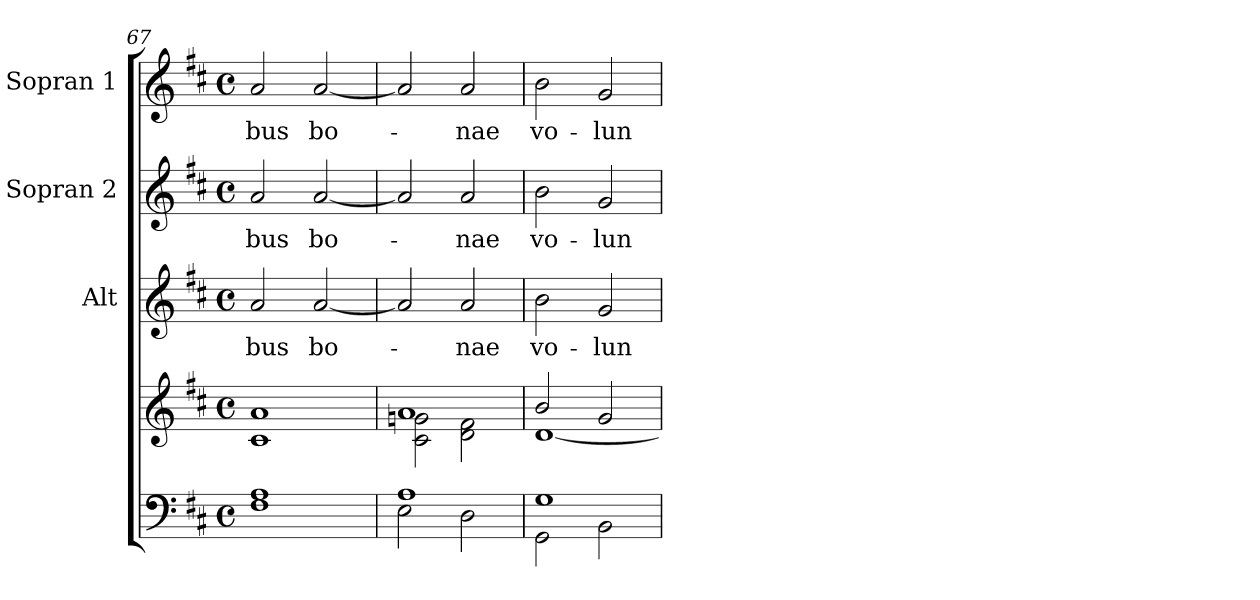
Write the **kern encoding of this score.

**kern	**kern	**kern	**text	**kern	**text	**kern	**text
*part4	*part4	*part3	*part3	*part2	*part2	*part1	*part1
*staff5	*staff4	*staff3	*staff3	*staff2	*staff2	*staff1	*staff1
*	*	*I"Alt	*	*I"Sopran 2	*	*I"Sopran 1	*
*	*	*I'A.	*	*I'S. 2	*	*I'S. 1	*
*clefF4	*clefG2	*clefG2	*	*clefG2	*	*clefG2	*
*k[f#c#]	*k[f#c#]	*k[f#c#]	*	*k[f#c#]	*	*k[f#c#]	*
*D:	*D:	*D:	*	*D:	*	*D:	*
*M4/4	*M4/4	*M4/4	*	*M4/4	*	*M4/4	*
*met(c)	*met(c)	*met(c)	*	*met(c)	*	*met(c)	*
=67	=67	=67	=67	=67	=67	=67	=67
*^	*^	*	*	*	*	*	*
!	!	!	!	!	!LO:LY:b	!	!LO:LY:b	!	!LO:LY:b
1A	1F#	1a	1c#	2a/	-bus	2a/	-bus	2a/	-bus
!	!	!	!	!	!LO:LY:b	!	!LO:LY:b	!	!LO:LY:b
.	.	.	.	[2a/	bo-	[2a/	bo-	[2a/	bo-
=68	=68	=68	=68	=68	=68	=68	=68	=68	=68
1A	2E\	1a	2c#\ 2gn\	2a/]	.	2a/]	.	2a/]	.
!	!	!	!	!	!LO:LY:b	!	!LO:LY:b	!	!LO:LY:b
.	2D\	.	2d\ 2f#\	2a/	-nae	2a/	-nae	2a/	-nae
=69	=69	=69	=69	=69	=69	=69	=69	=69	=69
!	!	!	!	!	!LO:LY:b	!	!LO:LY:b	!	!LO:LY:b
1G	2GG\	2b/	[<1d	2b\	vo-	2b\	vo-	2b\	vo-
!	!	!	!	!	!LO:LY:b	!	!LO:LY:b	!	!LO:LY:b
.	2BB\	2g/	.	2g/	-lun-	2g/	-lun-	2g/	-lun-
*v	*v	*	*	*	*	*	*	*	*
*	*v	*v	*	*	*	*	*	*
=	=	=	=	=	=	=	=
*-	*-	*-	*-	*-	*-	*-	*-
